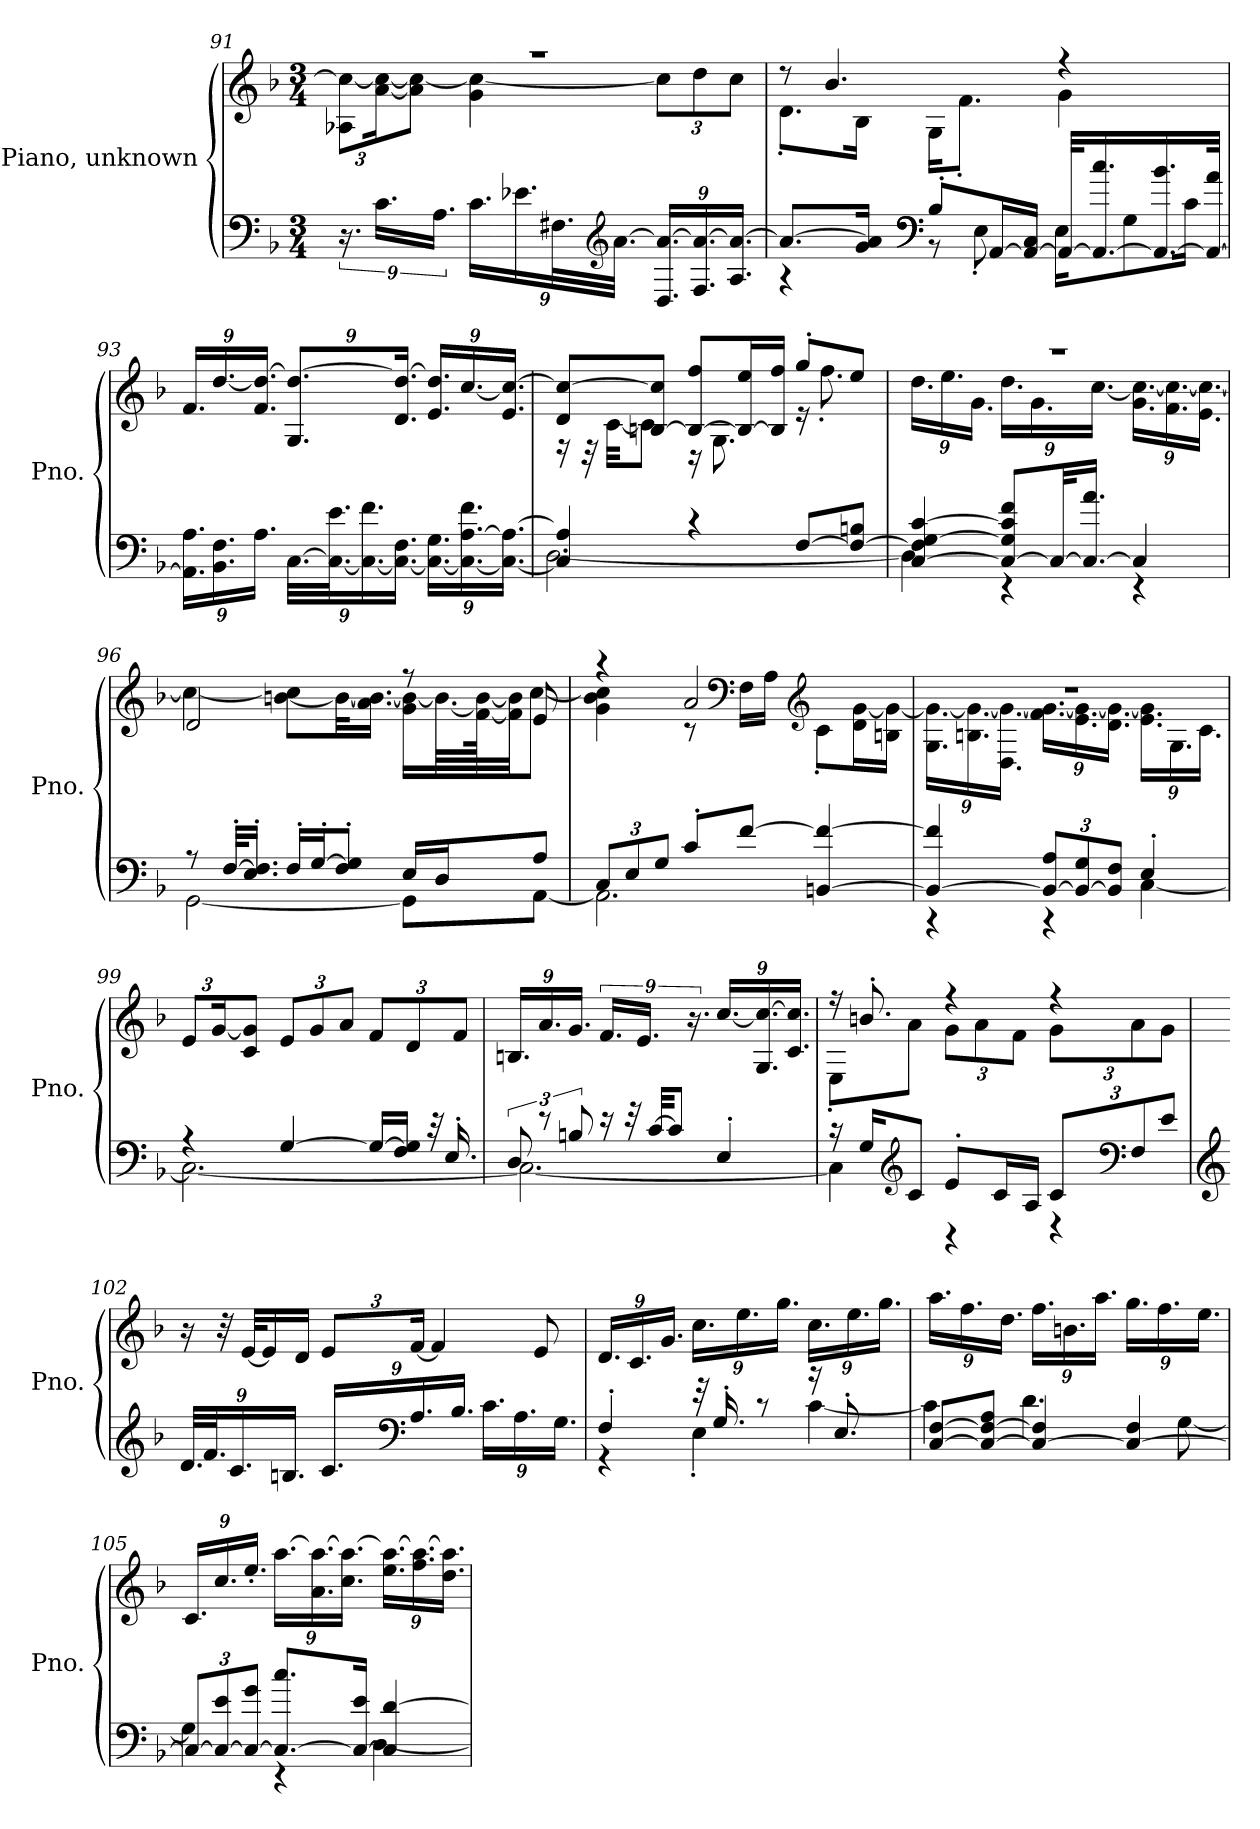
**kern	**kern
*part1	*part1
*staff2	*staff1
*I"Piano, unknown	*
*I'Pno.	*
!!LO:LB:g=z
*clefF4	*clefG2
*k[b-]	*k[b-]
*M3/4	*M3/4
=91	=91
*	*^
*	*	*Xbrackettup
18.r	2.r	12A-X\ 12cc\_L
18.c\LL	.	[24a\ 24cc\_K
.	.	8a\] 8cc\_J
18.A\JJ	.	.
18.c\LL	.	4g\ 4cc\_
18.e-X\	.	.
36.F#X\L	.	.
*clefG2	*	*
[36.a\JJJ	.	.
18.D/ 18.a/_LL	.	12cc\L]
18.F#/ 18.a/_	.	12dd\
18.A/ 18.a/_JJ	.	12cc\J
=92	=92	=92
*^	*	*
8.a/L_	4r	8r	8.d'\L
.	.	4.b-/	.
16g/ 16a/]Jk	.	.	16B-\Jk
*clefF4	*	*	*
8B-'/L	8r	.	16G\KL
.	.	.	8.f'\J
[16AA/L	8E'\	.	.
16AA/_ 16C/JJ	.	.	.
32AA/KLL_	16E\KL	4r	4g\
16.AA/_ 16.cc/	.	.	.
.	8G\	.	.
16.AA/_ 16.b-/	.	.	.
.	16c\Jk	.	.
32AA/_ 32a/JJk	.	.	.
*v	*v	*	*
*	*v	*v
!!LO:PB:g=z
=93	=93
*Xbrackettup	*
18.AA\] 18.A\LL	18.f/LL
18.BB-\ 18.F\	[18.dd/
18.A\JJ	18.f/ 18.dd/_JJ
[36.C\LLL	9.G/ 9.dd/_L
36.C\_ 36.e\J	.
18.C\_ 18.f\	.
18.C\_ 18.F\JJ	18.d/ 18.dd/_Jk
18.C\_ 18.G\LL	18.e/ 18.dd/]LL
18.C\_ [18.A\ 18.f\	[18.cc/
18.C\_ 18.A\_JJ	18.e/ 18.cc/_JJ
=94	=94
*^	*^
4C/] 4A/]	[2.D\	8d/ 8cc/_L	16r
.	.	.	32r
.	.	.	[32c\KKL
.	.	[8Bn/ 8cc/]J	8c\J]
4r	.	8B/_ 8ff/L	16r
.	.	.	8.G\
.	.	16B/_ 16ee/L	.
.	.	16B/] 16ff/JJ	.
[8F/L	.	8gg'/L	16r
.	.	.	8.ff'\
8F/_ 8Bn/J	.	8ee/J	.
!!LO:LB:g=z	!!
=95	=95	=95	=95
[4C/ 4F/] [4G/ [4c/	4D\]	2.r	18.dd\LL
.	.	.	18.ee\
.	.	.	18.g\JJ
8C/_ 8G/] 8c/] 8f/L	4r	.	18.dd\LL
.	.	.	18.g\
32C/KL_	.	.	.
16.C/_ 16.a/JJ	.	.	.
.	.	.	[18.cc\JJ
4C/]	4r	.	18.g\ 18.cc\_LL
.	.	.	18.f\ 18.cc\_
.	.	.	18.e\ 18.cc\_JJ
=96	=96	=96	=96
8r	[2GG\	2d/	4cc\_
[32F'/KLL	.	.	.
16.E/' 16.F/]'JJ	.	.	.
16F'/LL	.	.	[8bn\ 8cc\]L
[16G'/J	.	.	.
8F/' 8G/]'J	.	.	32b\KL_
.	.	.	16.a\ 16.b\_JJ
16E/LL	8GG\L]	8r	16g\ 16b\_LL
16D/J	.	.	64.b\LL_
.	.	.	[128f\ 128b\_JK
.	.	.	32f\] 32b\]JJ
8A/J	[8AA\J	8e/	[8cc\J
!!LO:LB:g=z	!!
=97	=97	=97	=97
12C/L	2.AA\]	4r	4g\ 4b-\ 4cc\]
12E/	.	.	.
12G/J	.	.	.
8c'/L	.	2a/	8r
*	*	*clefF4	*
[8f/J	.	.	16F\LL
.	.	.	16A\JJ
*	*	*clefG2	*
[4BBn/ 4f/_	.	.	8c'\L
.	.	.	16d\ [16g\L
.	.	.	16Bn\ 16g\_JJ
=98	=98	=98	=98
4BB/_ 4f/]	4r	2.r	18.G\ 18.g\_LL
.	.	.	18.Bn\ 18.g\_
.	.	.	18.D\ 18.g\_JJ
12BB/_ 12A/L	4r	.	18.f\ 18.g\_LL
12BB/_ 12G/	.	.	18.e\ 18.g\_
12BB/] 12F/J	.	.	18.d\ 18.g\_JJ
4E'/	[4C\	.	18.e\ 18.g\]LL
.	.	.	18.G\
.	.	.	18.c\JJ
*	*	*v	*v
=99	=99	=99
4r	2.C\_	12e/L
.	.	[24g/K
.	.	8c/ 8g/]J
[4G/	.	12e/L
.	.	12g/
.	.	12a/J
16G/LL_	.	12f/L
16F/ 16G/]JJ	.	.
.	.	12d/
32r	.	.
16.E'/	.	.
.	.	12f/J
!!LO:LB:g=z
=100	=100	=100
*brackettup	*	*brackettup
12D/	2.C\_	18.Bn/LL
12r	.	18.a/
12Bn/	.	18.g/JJ
16r	.	18.f/LL
32r	.	.
.	.	18.e/JJ
[32c/KKL	.	.
8c/J]	.	.
.	.	18.r
4E'/	.	[18.cc/LL
.	.	18.G/ 18.cc/_
.	.	18.c/ 18.cc/]JJ
=101	=101	=101
*	*	*^
16r	4C\]	16r	8E'\L
16G/KL	.	8.bn'/	.
*clefG2	*	*	*
8c/J	.	.	8a\J
*	*	*	*Xbrackettup
8e'/L	4r	4r	12g\L
.	.	.	12a\
16c/L	.	.	.
.	.	.	12f\J
16A/JJ	.	.	.
*Xbrackettup	*	*	*
12c/L	4r	4r	12g\L
*clefF4	*	*	*
12F/	.	.	12a\
12e/J	.	.	12g\J
*v	*v	*	*
*	*v	*v
!!LO:LB:g=z
=102	=102
*clefG2	*
36.d/LLL	16r
36.f/J	.
.	32r
18.c/	.
.	[32e/KLL
.	16e/]
18.Bn/JJ	.
.	16d/JJ
18.c/LL	12e/L
*clefF4	*
18.A/	[24f/Jk
.	4f/]
18.B/JJ	.
18.c\LL	.
18.A\	.
.	8e/
18.G\JJ	.
=103	=103
*^	*
4F'/	4r	18.d/LL
.	.	18.c/
.	.	18.g/JJ
32r	4E'\	18.cc\LL
16.G'/	.	.
.	.	18.ee\
8r	.	.
.	.	18.gg\JJ
16r	[4c\	18.cc\LL
8.E'/	.	.
.	.	18.ee\
.	.	18.gg\JJ
=104	=104	=104
[8C/ [8F/L	4c\]	18.aa\LL
.	.	18.ff\
8C/_ 8F/_ 8A/J	.	.
.	.	18.dd\JJ
4C/_ 4F/]	4.d\	18.ff\LL
.	.	18.bn\
.	.	18.aa\JJ
4C/_ 4F/	.	18.gg\LL
.	.	18.ff\
.	[8G\	.
.	.	18.ee\JJ
!!LO:LB:g=z
=105	=105	=105
12C/L_	4G\]	18.c/LL
12C/_ 12e/	.	18.cc/
12C/_ 12g/J	.	18.ee'/JJ
8.C/_ 8.cc/L	4r	[18.aa\LL
.	.	18.a\ 18.aa\_
.	.	18.cc\ 18.aa\_JJ
16C/_ 16e/Jk	.	.
4C/] [4d/	[4D\	18.ee\ 18.aa\_LL
.	.	18.ff\ 18.aa\_
.	.	18.dd\ 18.aa\]JJ
*v	*v	*
=	=
*-	*-
